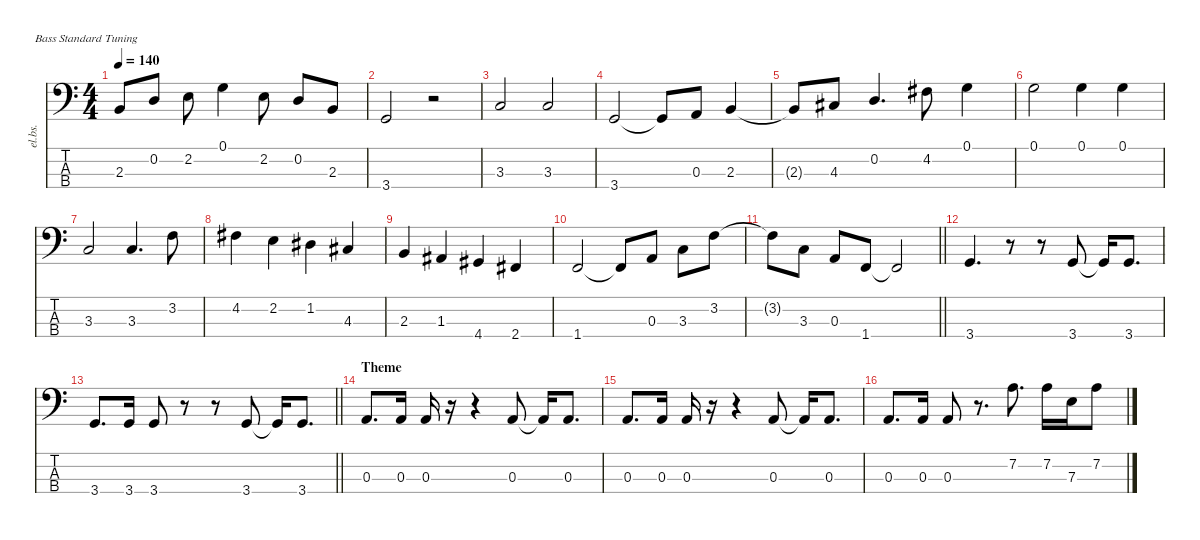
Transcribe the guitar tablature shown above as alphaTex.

\defaultSystemsLayout 4
\hideDynamics
\bracketExtendMode nobrackets
\otherSystemsTrackNameOrientation horizontal
\track ("Bass" "el.bs.") {defaultSystemsLayout 4 instrument electricbassfinger}
\staff {score tabs}
\tuning (G2 D2 A1 E1)
\ts (4 4)
\tempo 140
\clef f4
\ks c
2.3{t}.8{dy f beam Up} 0.2.8{beam Up} 2.2.8{beam Down} 0.1.4{beam Down} 2.2.8{beam Down} 0.2.8{beam Up} 2.3.8{beam Up} |
3.4.2{beam Up} r.2{beam Up} |
3.3.2{beam Up} 3.3.2{beam Up} |
3.4.2{beam Up} 3.4{t}.8{beam Up} 0.3.8{beam Up} 2.3.4{beam Up} |
2.3{t}.8{beam Up} 4.3{acc #}.8{beam Up} 0.2.4{d beam Up} 4.2{acc #}.8{beam Down} 0.1.4{beam Down} |
0.1.2{beam Down} 0.1.4{beam Down} 0.1.4{beam Down} |
3.3.2{beam Up} 3.3.4{d beam Up} 3.2.8{beam Down} |
4.2{acc #}.4{beam Down} 2.2.4{beam Down} 1.2{acc #}.4{beam Down} 4.3{acc #}.4{beam Up} |
2.3.4{beam Up} 1.3{acc #}.4{beam Up} 4.4{acc #}.4{beam Up} 2.4{acc #}.4{beam Up} |
1.4.2{beam Up} 1.4{t}.8{beam Up} 0.3.8{beam Up} 3.3.8{beam Down} 3.2.8{beam Down} |
\barLineRight lightlight
3.2{t}.8{beam Down} 3.3.8{beam Down} 0.3.8{beam Up} 1.4.8{beam Up} 1.4{t}.2{beam Up} |
3.4.4{d beam Up} r.8{beam Up} r.8{beam Up} 3.4.8{beam Up} 3.4{t}.16{beam Up} 3.4.8{d beam Up} |
\barLineRight lightlight
3.4.8{d beam Up} 3.4.16{beam Up} 3.4.8{beam Up} r.8{beam Up} r.8{beam Up} 3.4.8{beam Up} 3.4{t}.16{beam Up} 3.4.8{d beam Up} |
\section ("" "Theme")
0.3.8{d beam Up} 0.3.16{beam Up} 0.3.16{beam Up} r.16{beam Up} r.4{beam Up} 0.3.8{beam Up} 0.3{t}.16{beam Up} 0.3.8{d beam Up} |
0.3.8{d beam Up} 0.3.16{beam Up} 0.3.16{beam Up} r.16{beam Up} r.4{beam Up} 0.3.8{beam Up} 0.3{t}.16{beam Up} 0.3.8{d beam Up} |
0.3.8{d beam Up} 0.3.16{beam Up} 0.3.8{beam Up} r.8{d beam Up} 7.2.8{d beam Down} 7.2.16{beam Down} 7.3.16{beam Down} 7.2.8{beam Down}
